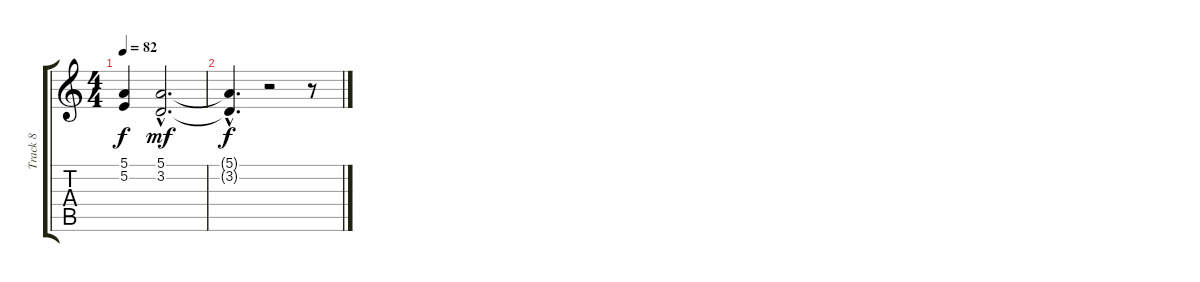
\track ("Track 8" "Track 8") {instrument synthstrings1}
\staff {score tabs}
\tuning (E4 B3 G3 D3 A2 E2) {hide}
\ts (4 4)
\tempo 82
\clef g2
\ks c
(5.1 5.2).4{dy f} (5.1{hac} 3.2{hac}).2{d dy mf} |
(5.1{hac t} 3.2{hac t}).4{d dy f} r.2 r.8
